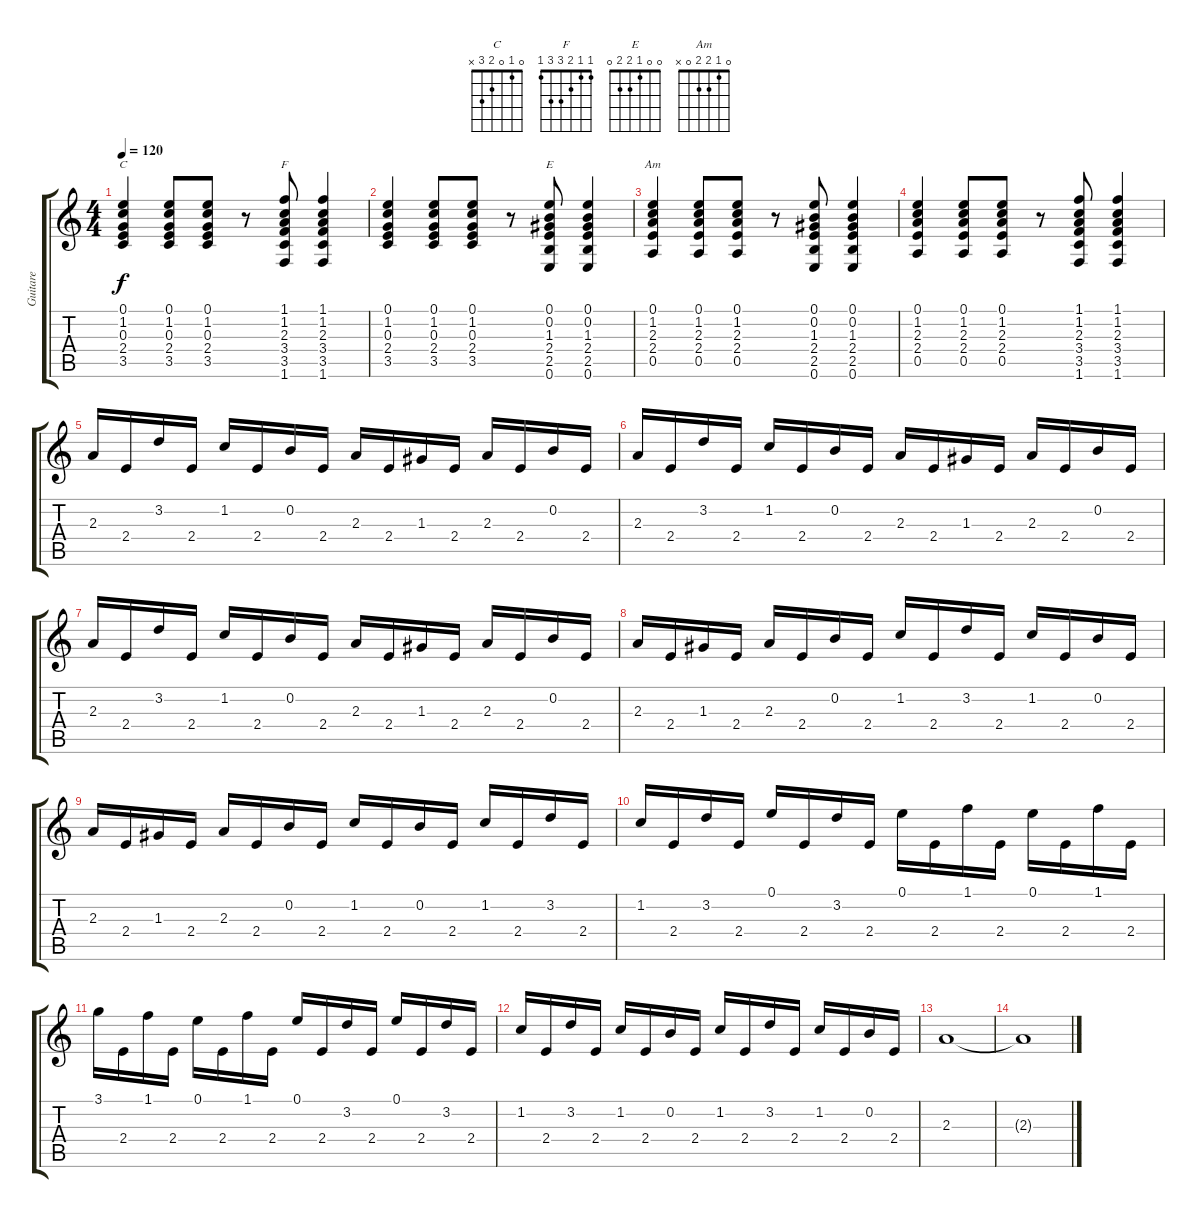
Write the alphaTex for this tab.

\track ("Guitare" "Guitare") {instrument distortionguitar}
\staff {score tabs}
\tuning (E4 B3 G3 D3 A2 E2) {hide}
\chord ("C" 0 1 0 2 3 x)
\chord ("F" 1 1 2 3 3 1)
\chord ("E" 0 0 1 2 2 0)
\chord ("Am" 0 1 2 2 0 x)
\ts (4 4)
\tempo 120
\clef g2
\ks c
(0.1 1.2 0.3 2.4 3.5).4{ch "C" dy f} (0.1 1.2 0.3 2.4 3.5).8 (0.1 1.2 0.3 2.4 3.5).8 r.8 (1.1 1.2 2.3 3.4 3.5 1.6).8{ch "F"} (1.1 1.2 2.3 3.4 3.5 1.6).4 |
(0.1 1.2 0.3 2.4 3.5).4 (0.1 1.2 0.3 2.4 3.5).8 (0.1 1.2 0.3 2.4 3.5).8 r.8 (0.1 0.2 1.3 2.4 2.5 0.6).8{ch "E"} (0.1 0.2 1.3 2.4 2.5 0.6).4 |
(0.1 1.2 2.3 2.4 0.5).4{ch "Am"} (0.1 1.2 2.3 2.4 0.5).8 (0.1 1.2 2.3 2.4 0.5).8 r.8 (0.1 0.2 1.3 2.4 2.5 0.6).8 (0.1 0.2 1.3 2.4 2.5 0.6).4 |
(0.1 1.2 2.3 2.4 0.5).4 (0.1 1.2 2.3 2.4 0.5).8 (0.1 1.2 2.3 2.4 0.5).8 r.8 (1.1 1.2 2.3 3.4 3.5 1.6).8 (1.1 1.2 2.3 3.4 3.5 1.6).4 |
2.3.16 2.4.16 3.2.16 2.4.16 1.2.16 2.4.16 0.2.16 2.4.16 2.3.16 2.4.16 1.3.16 2.4.16 2.3.16 2.4.16 0.2.16 2.4.16 |
2.3.16 2.4.16 3.2.16 2.4.16 1.2.16 2.4.16 0.2.16 2.4.16 2.3.16 2.4.16 1.3.16 2.4.16 2.3.16 2.4.16 0.2.16 2.4.16 |
2.3.16 2.4.16 3.2.16 2.4.16 1.2.16 2.4.16 0.2.16 2.4.16 2.3.16 2.4.16 1.3.16 2.4.16 2.3.16 2.4.16 0.2.16 2.4.16 |
2.3.16 2.4.16 1.3.16 2.4.16 2.3.16 2.4.16 0.2.16 2.4.16 1.2.16 2.4.16 3.2.16 2.4.16 1.2.16 2.4.16 0.2.16 2.4.16 |
2.3.16 2.4.16 1.3.16 2.4.16 2.3.16 2.4.16 0.2.16 2.4.16 1.2.16 2.4.16 0.2.16 2.4.16 1.2.16 2.4.16 3.2.16 2.4.16 |
1.2.16 2.4.16 3.2.16 2.4.16 0.1.16 2.4.16 3.2.16 2.4.16 0.1.16 2.4.16 1.1.16 2.4.16 0.1.16 2.4.16 1.1.16 2.4.16 |
3.1.16 2.4.16 1.1.16 2.4.16 0.1.16 2.4.16 1.1.16 2.4.16 0.1.16 2.4.16 3.2.16 2.4.16 0.1.16 2.4.16 3.2.16 2.4.16 |
1.2.16 2.4.16 3.2.16 2.4.16 1.2.16 2.4.16 0.2.16 2.4.16 1.2.16 2.4.16 3.2.16 2.4.16 1.2.16 2.4.16 0.2.16 2.4.16 |
2.3.1 |
2.3{t}.1
